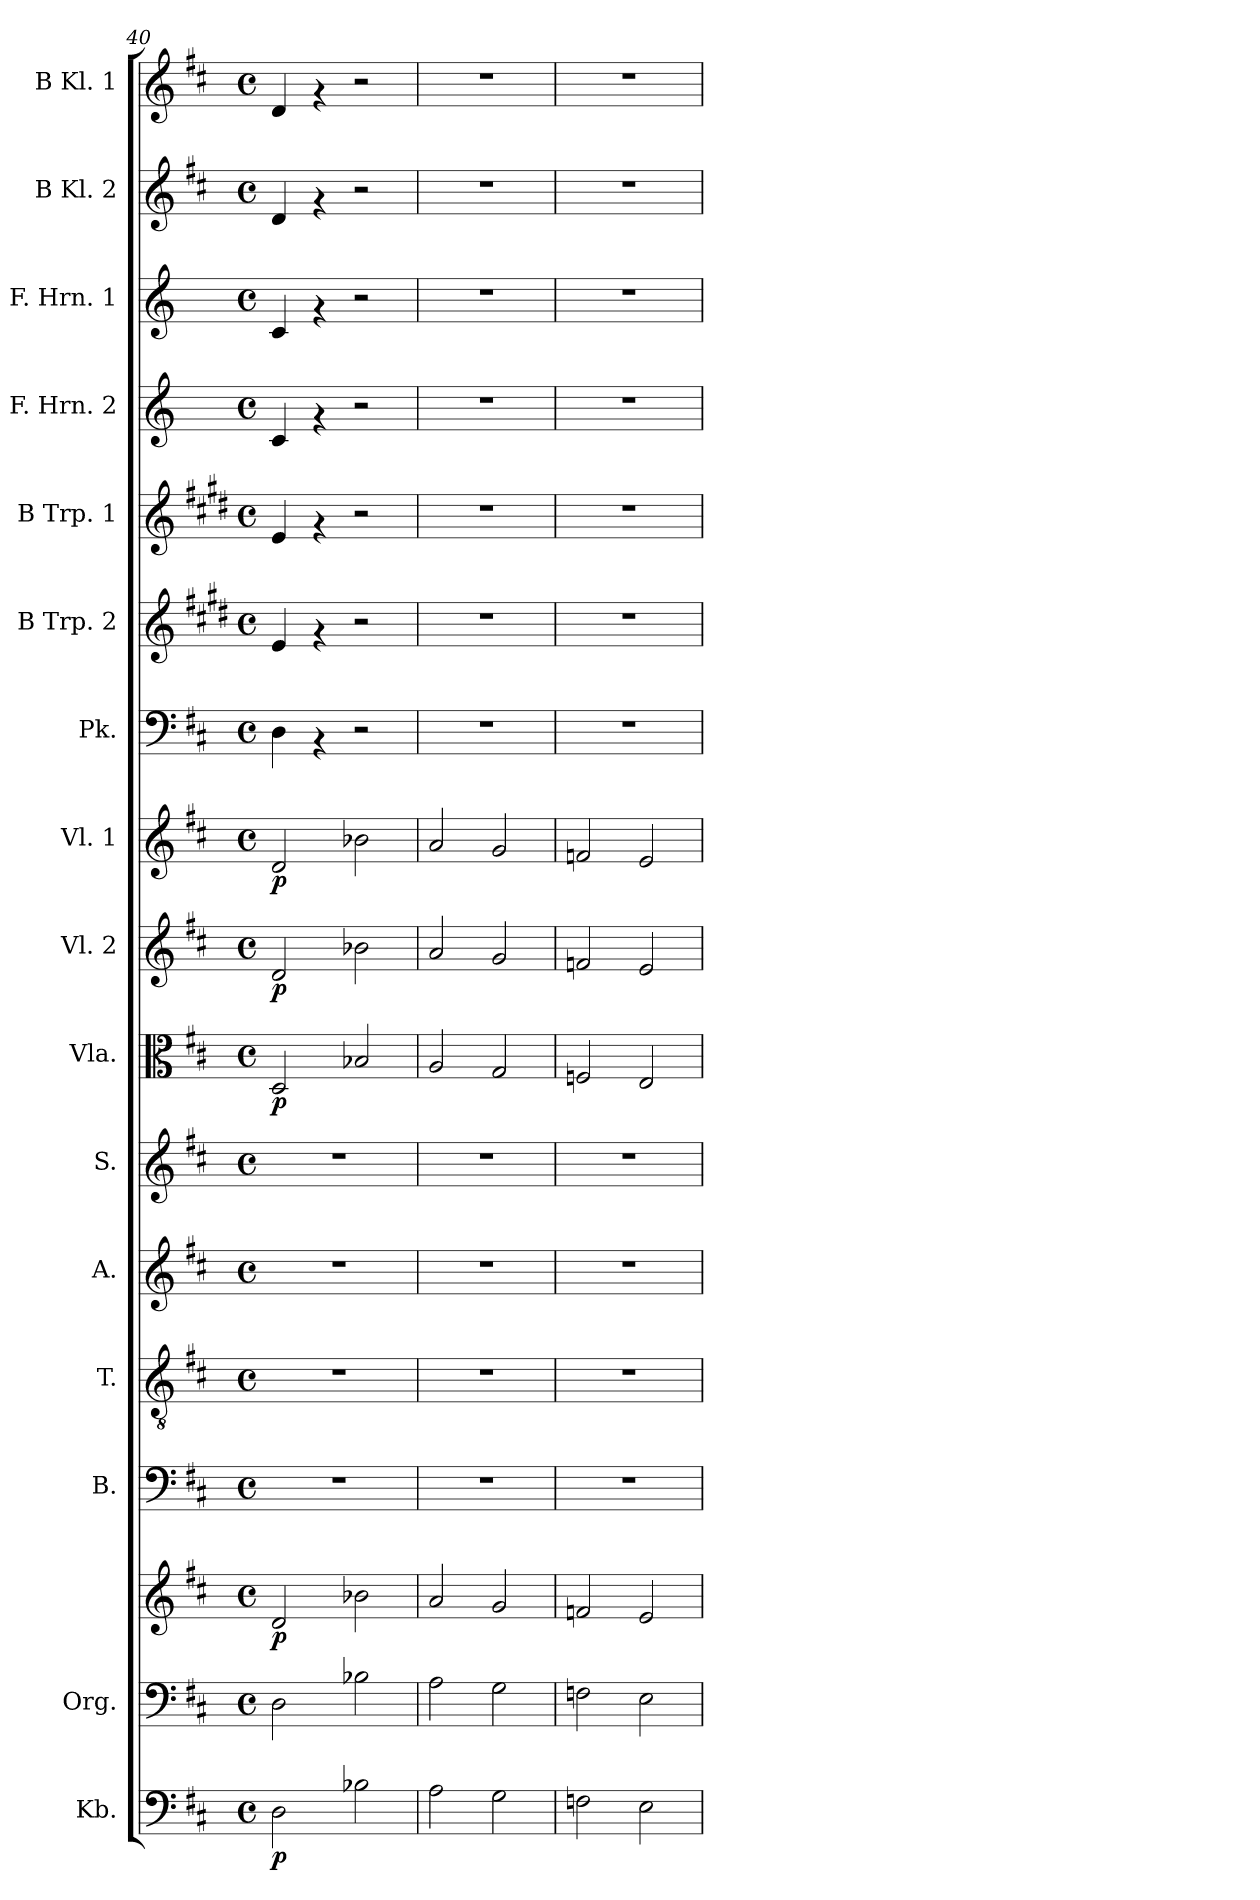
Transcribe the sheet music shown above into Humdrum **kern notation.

**kern	**dynam	**kern	**kern	**dynam	**kern	**kern	**kern	**kern	**kern	**dynam	**kern	**dynam	**kern	**dynam	**kern	**kern	**kern	**kern	**kern	**kern	**kern
*part16	*part16	*part15	*part15	*part15	*part14	*part13	*part12	*part11	*part10	*part10	*part9	*part9	*part8	*part8	*part7	*part6	*part5	*part4	*part3	*part2	*part1
*staff17	*staff17	*staff16	*staff15	*staff15/16	*staff14	*staff13	*staff12	*staff11	*staff10	*staff10	*staff9	*staff9	*staff8	*staff8	*staff7	*staff6	*staff5	*staff4	*staff3	*staff2	*staff1
*I"Kb.	*	*I"Org.	*	*	*I"B.	*I"T.	*I"A.	*I"S.	*I"Vla.	*	*I"Vl. 2	*	*I"Vl. 1	*	*I"Pk.	*I"B Trp. 2	*I"B Trp. 1	*I"F. Hrn. 2	*I"F. Hrn. 1	*I"B Kl. 2	*I"B Kl. 1
*I'Kb.	*	*	*	*	*I'B.	*I'T.	*I'A.	*I'S.	*I'Vla.	*	*I'Vl. 2	*	*I'Vl. 1	*	*I'Pk.	*I'B Trp. 2	*I'B Trp. 1	*I'F. Hrn. 2	*I'F. Hrn. 1	*I'B Kl. 2	*I'B Kl. 1
*clefF4	*	*clefF4	*clefG2	*	*clefF4	*clefGv2	*clefG2	*clefG2	*clefC3	*	*clefG2	*	*clefG2	*	*clefF4	*clefG2	*clefG2	*clefG2	*clefG2	*clefG2	*clefG2
*	*	*	*	*	*	*	*	*	*	*	*	*	*	*	*	*ITrd1c2	*ITrd1c2	*ITrd-1c-2	*ITrd-1c-2	*	*
*k[f#c#]	*	*k[f#c#]	*k[f#c#]	*	*k[f#c#]	*k[f#c#]	*k[f#c#]	*k[f#c#]	*k[f#c#]	*	*k[f#c#]	*	*k[f#c#]	*	*k[f#c#]	*k[f#c#]	*k[f#c#]	*k[f#c#]	*k[f#c#]	*k[f#c#]	*k[f#c#]
*D:	*	*D:	*D:	*	*D:	*D:	*D:	*D:	*D:	*	*D:	*	*D:	*	*D:	*D:	*D:	*D:	*D:	*D:	*D:
*M4/4	*	*M4/4	*M4/4	*	*M4/4	*M4/4	*M4/4	*M4/4	*M4/4	*	*M4/4	*	*M4/4	*	*M4/4	*M4/4	*M4/4	*M4/4	*M4/4	*M4/4	*M4/4
*met(c)	*	*met(c)	*met(c)	*	*met(c)	*met(c)	*met(c)	*met(c)	*met(c)	*	*met(c)	*	*met(c)	*	*met(c)	*met(c)	*met(c)	*met(c)	*met(c)	*met(c)	*met(c)
=40	=40	=40	=40	=40	=40	=40	=40	=40	=40	=40	=40	=40	=40	=40	=40	=40	=40	=40	=40	=40	=40
!	!LO:DY:b	!	!	!LO:DY:b	!	!	!	!	!	!LO:DY:b	!	!LO:DY:b	!	!LO:DY:b	!	!	!	!	!	!	!
2D\	p	2D\	2d/	p	1r	1r	1r	1r	2D/	p	2d/	p	2d/	p	4D\	4d/	4d/	4d/	4d/	4d/	4d/
.	.	.	.	.	.	.	.	.	.	.	.	.	.	.	4rAA	4rf	4rf	4rf	4rf	4rf	4rf
2B-X\	.	2B-X\	2b-X\	.	.	.	.	.	2B-X/	.	2b-X\	.	2b-X\	.	2r	2r	2r	2r	2r	2r	2r
=41	=41	=41	=41	=41	=41	=41	=41	=41	=41	=41	=41	=41	=41	=41	=41	=41	=41	=41	=41	=41	=41
2A\	.	2A\	2a/	.	1r	1r	1r	1r	2A/	.	2a/	.	2a/	.	1r	1r	1r	1r	1r	1r	1r
2G\	.	2G\	2g/	.	.	.	.	.	2G/	.	2g/	.	2g/	.	.	.	.	.	.	.	.
=42	=42	=42	=42	=42	=42	=42	=42	=42	=42	=42	=42	=42	=42	=42	=42	=42	=42	=42	=42	=42	=42
2Fn\	.	2Fn\	2fn/	.	1r	1r	1r	1r	2Fn/	.	2fn/	.	2fn/	.	1r	1r	1r	1r	1r	1r	1r
2E\	.	2E\	2e/	.	.	.	.	.	2E/	.	2e/	.	2e/	.	.	.	.	.	.	.	.
=	=	=	=	=	=	=	=	=	=	=	=	=	=	=	=	=	=	=	=	=	=
*-	*-	*-	*-	*-	*-	*-	*-	*-	*-	*-	*-	*-	*-	*-	*-	*-	*-	*-	*-	*-	*-
